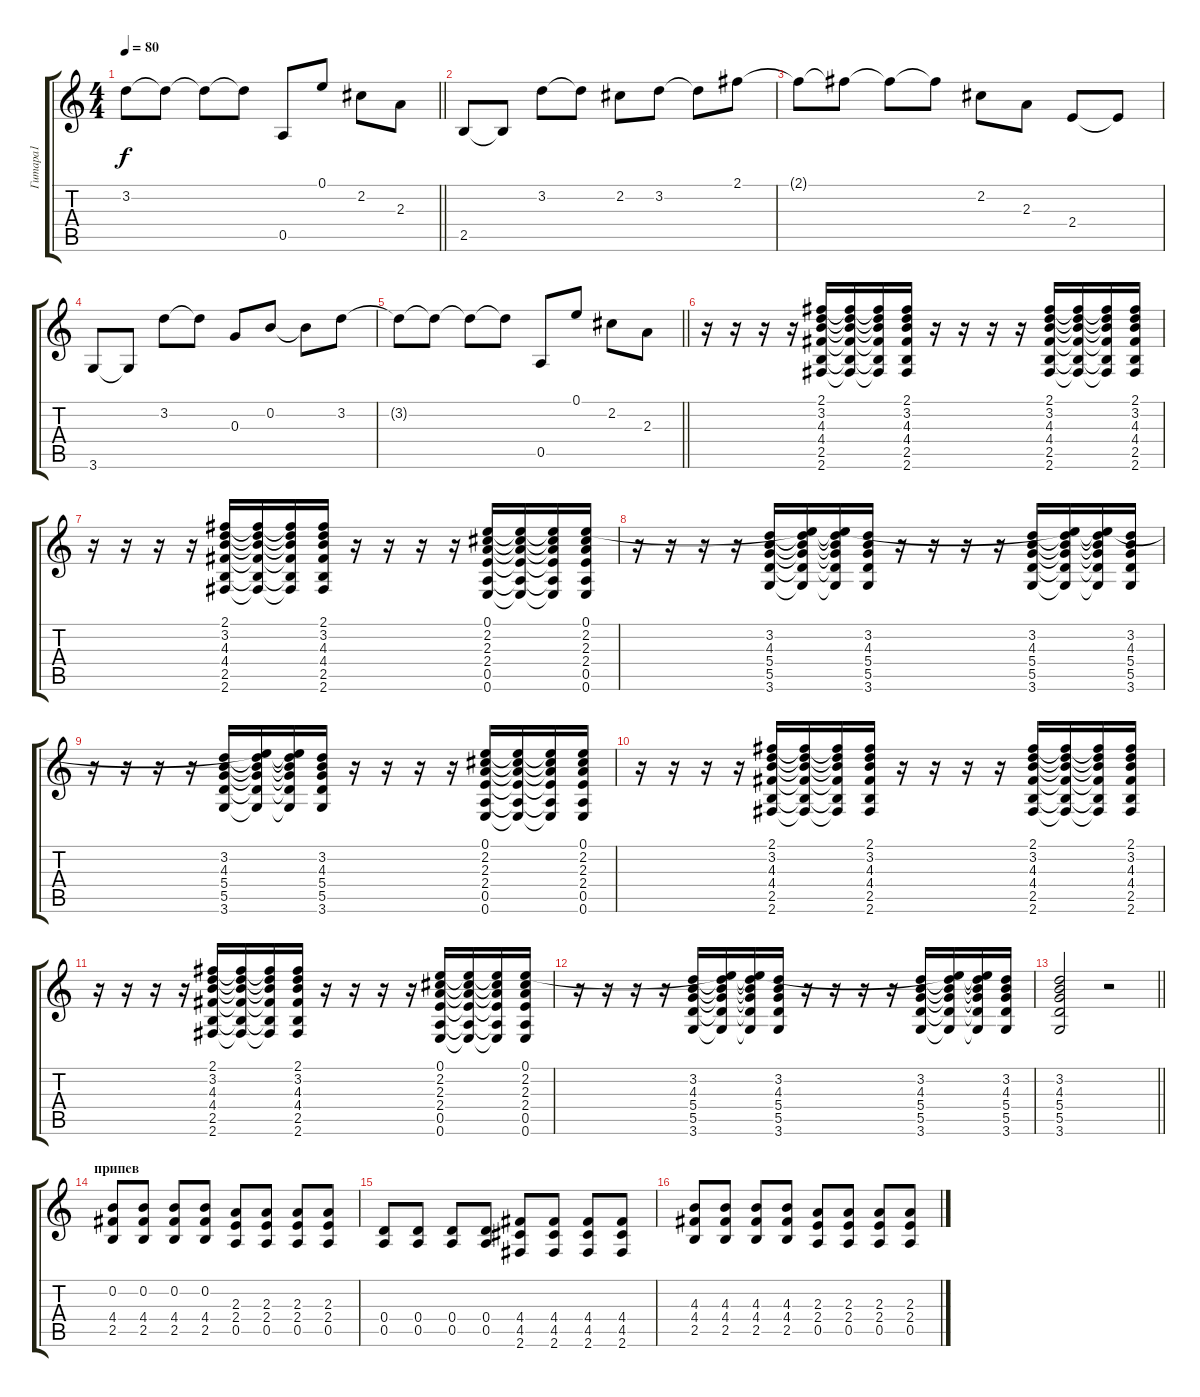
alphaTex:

\track ("Гитара1" "Гитара1") {instrument electricguitarjazz}
\staff {score tabs}
\tuning (E4 B3 G3 D3 A2 E2) {hide}
\ts (4 4)
\tempo 80
\clef g2
\barLineRight lightlight
\ks c
3.2{t}.8{dy f} 3.2{t}.8 3.2{t}.8 3.2{t}.8 0.5.8 0.1.8 2.2.8 2.3.8 |
2.5.8 2.5{t}.8 3.2.8 3.2{t}.8 2.2.8 3.2.8 3.2{t}.8 2.1.8 |
2.1{t}.8 2.1{t}.8 2.1{t}.8 2.1{t}.8 2.2.8 2.3.8 2.4.8 2.4{t}.8 |
3.6.8 3.6{t}.8 3.2.8 3.2{t}.8 0.3.8 0.2.8 0.2{t}.8 3.2.8 |
\barLineRight lightlight
3.2{t}.8 3.2{t}.8 3.2{t}.8 3.2{t}.8 0.5.8 0.1.8 2.2.8 2.3.8 |
r.16{volume 8} r.16 r.16 r.16 (2.1 3.2 4.3 4.4 2.5 2.6).16 (2.1{t} 3.2{t} 4.3{t} 4.4{t} 2.5{t} 2.6{t}).16 (2.1{t} 3.2{t} 4.3{t} 4.4{t} 2.5{t} 2.6{t}).16 (2.1 3.2 4.3 4.4 2.5 2.6).16 r.16 r.16 r.16 r.16 (2.1 3.2 4.3 4.4 2.5 2.6).16 (2.1{t} 3.2{t} 4.3{t} 4.4{t} 2.5{t} 2.6{t}).16 (2.1{t} 3.2{t} 4.3{t} 4.4{t} 2.5{t} 2.6{t}).16 (2.1 3.2 4.3 4.4 2.5 2.6).16 |
r.16 r.16 r.16 r.16 (2.1 3.2 4.3 4.4 2.5 2.6).16 (2.1{t} 3.2{t} 4.3{t} 4.4{t} 2.5{t} 2.6{t}).16 (2.1{t} 3.2{t} 4.3{t} 4.4{t} 2.5{t} 2.6{t}).16 (2.1 3.2 4.3 4.4 2.5 2.6).16 r.16 r.16 r.16 r.16 (0.1 2.2 2.3 2.4 0.5 0.6).16 (0.1{t} 2.2{t} 2.3{t} 2.4{t} 0.5{t} 0.6{t}).16 (0.1{t} 2.2{t} 2.3{t} 2.4{t} 0.5{t} 0.6{t}).16 (0.1 2.2 2.3 2.4 0.5 0.6).16 |
r.16 r.16 r.16 r.16 (3.2 4.3 5.4 5.5 3.6).16 (0.1{t} 3.2{t} 4.3{t} 5.4{t} 5.5{t} 3.6{t}).16 (0.1{t} 3.2{t} 4.3{t} 5.4{t} 5.5{t} 3.6{t}).16 (3.2 4.3 5.4 5.5 3.6).16 r.16 r.16 r.16 r.16 (3.2 4.3 5.4 5.5 3.6).16 (0.1{t} 3.2{t} 4.3{t} 5.4{t} 5.5{t} 3.6{t}).16 (0.1{t} 3.2{t} 4.3{t} 5.4{t} 5.5{t} 3.6{t}).16 (3.2 4.3 5.4 5.5 3.6).16 |
r.16 r.16 r.16 r.16 (3.2 4.3 5.4 5.5 3.6).16 (0.1{t} 3.2{t} 4.3{t} 5.4{t} 5.5{t} 3.6{t}).16 (0.1{t} 3.2{t} 4.3{t} 5.4{t} 5.5{t} 3.6{t}).16 (3.2 4.3 5.4 5.5 3.6).16 r.16 r.16 r.16 r.16 (0.1 2.2 2.3 2.4 0.5 0.6).16 (0.1{t} 2.2{t} 2.3{t} 2.4{t} 0.5{t} 0.6{t}).16 (0.1{t} 2.2{t} 2.3{t} 2.4{t} 0.5{t} 0.6{t}).16 (0.1 2.2 2.3 2.4 0.5 0.6).16 |
r.16 r.16 r.16 r.16 (2.1 3.2 4.3 4.4 2.5 2.6).16 (2.1{t} 3.2{t} 4.3{t} 4.4{t} 2.5{t} 2.6{t}).16 (2.1{t} 3.2{t} 4.3{t} 4.4{t} 2.5{t} 2.6{t}).16 (2.1 3.2 4.3 4.4 2.5 2.6).16 r.16 r.16 r.16 r.16 (2.1 3.2 4.3 4.4 2.5 2.6).16 (2.1{t} 3.2{t} 4.3{t} 4.4{t} 2.5{t} 2.6{t}).16 (2.1{t} 3.2{t} 4.3{t} 4.4{t} 2.5{t} 2.6{t}).16 (2.1 3.2 4.3 4.4 2.5 2.6).16 |
r.16 r.16 r.16 r.16 (2.1 3.2 4.3 4.4 2.5 2.6).16 (2.1{t} 3.2{t} 4.3{t} 4.4{t} 2.5{t} 2.6{t}).16 (2.1{t} 3.2{t} 4.3{t} 4.4{t} 2.5{t} 2.6{t}).16 (2.1 3.2 4.3 4.4 2.5 2.6).16 r.16 r.16 r.16 r.16 (0.1 2.2 2.3 2.4 0.5 0.6).16 (0.1{t} 2.2{t} 2.3{t} 2.4{t} 0.5{t} 0.6{t}).16 (0.1{t} 2.2{t} 2.3{t} 2.4{t} 0.5{t} 0.6{t}).16 (0.1 2.2 2.3 2.4 0.5 0.6).16 |
r.16 r.16 r.16 r.16 (3.2 4.3 5.4 5.5 3.6).16 (0.1{t} 3.2{t} 4.3{t} 5.4{t} 5.5{t} 3.6{t}).16 (0.1{t} 3.2{t} 4.3{t} 5.4{t} 5.5{t} 3.6{t}).16 (3.2 4.3 5.4 5.5 3.6).16 r.16 r.16 r.16 r.16 (3.2 4.3 5.4 5.5 3.6).16 (0.1{t} 3.2{t} 4.3{t} 5.4{t} 5.5{t} 3.6{t}).16 (0.1{t} 3.2{t} 4.3{t} 5.4{t} 5.5{t} 3.6{t}).16 (3.2 4.3 5.4 5.5 3.6).16 |
\barLineRight lightlight
(3.2 4.3 5.4 5.5 3.6).2 r.2 |
\section ("" "припев")
(0.2 4.4 2.5).8{volume 14 instrument distortionguitar} (0.2 4.4 2.5).8 (0.2 4.4 2.5).8 (0.2 4.4 2.5).8 (2.3 2.4 0.5).8 (2.3 2.4 0.5).8 (2.3 2.4 0.5).8 (2.3 2.4 0.5).8 |
(0.4 0.5).8 (0.4 0.5).8 (0.4 0.5).8 (0.4 0.5).8 (4.4 4.5 2.6).8 (4.4 4.5 2.6).8 (4.4 4.5 2.6).8 (4.4 4.5 2.6).8 |
(4.3 4.4 2.5).8 (4.3 4.4 2.5).8 (4.3 4.4 2.5).8 (4.3 4.4 2.5).8 (2.3 2.4 0.5).8 (2.3 2.4 0.5).8 (2.3 2.4 0.5).8 (2.3 2.4 0.5).8
